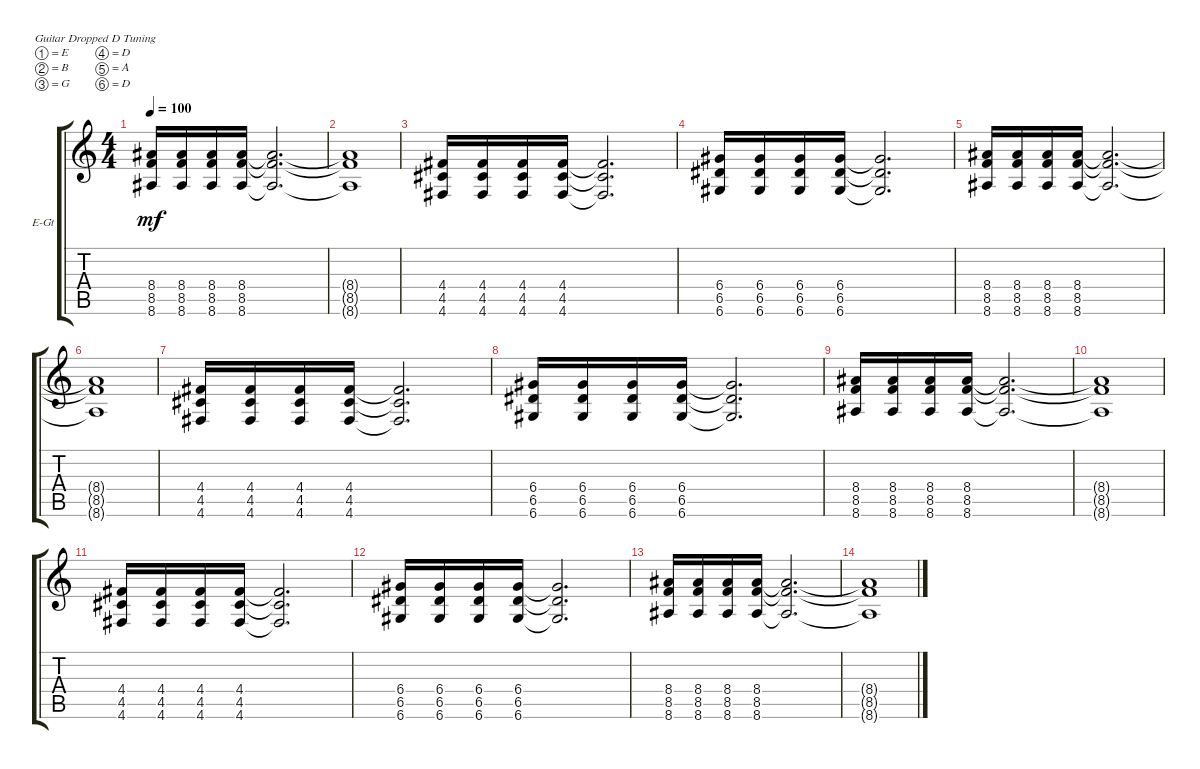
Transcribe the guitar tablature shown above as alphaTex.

\defaultSystemsLayout 4
\bracketExtendMode groupsimilarinstruments
\firstSystemTrackNameOrientation horizontal
\otherSystemsTrackNameOrientation horizontal
\track ("Electric Guitar" "E-Gt") {instrument acousticgrandpiano}
\staff {score tabs}
\tuning (E4 B3 G3 D3 A2 D2)
\displaytranspose 12
\ts (4 4)
\tempo 100
\clef g2
\ks c
(8.6 8.5 8.4).16{dy mf} (8.6 8.5 8.4).16 (8.4 8.5 8.6).16 (8.6 8.5 8.4).16 (8.6{t} 8.5{t} 8.4{t}).2{d} |
(8.4{t} 8.5{t} 8.6{t}).1 |
(4.6 4.5 4.4).16 (4.6 4.5 4.4).16 (4.4 4.5 4.6).16 (4.6 4.5 4.4).16 (4.6{t} 4.5{t} 4.4{t}).2{d} |
(6.6 6.5 6.4).16 (6.6 6.5 6.4).16 (6.4 6.5 6.6).16 (6.6 6.5 6.4).16 (6.6{t} 6.5{t} 6.4{t}).2{d} |
(8.6 8.5 8.4).16 (8.6 8.5 8.4).16 (8.4 8.5 8.6).16 (8.6 8.5 8.4).16 (8.6{t} 8.5{t} 8.4{t}).2{d} |
(8.4{t} 8.5{t} 8.6{t}).1 |
(4.6 4.5 4.4).16 (4.6 4.5 4.4).16 (4.4 4.5 4.6).16 (4.6 4.5 4.4).16 (4.6{t} 4.5{t} 4.4{t}).2{d} |
(6.6 6.5 6.4).16 (6.6 6.5 6.4).16 (6.4 6.5 6.6).16 (6.6 6.5 6.4).16 (6.6{t} 6.5{t} 6.4{t}).2{d} |
(8.6 8.5 8.4).16 (8.6 8.5 8.4).16 (8.4 8.5 8.6).16 (8.6 8.5 8.4).16 (8.6{t} 8.5{t} 8.4{t}).2{d} |
(8.4{t} 8.5{t} 8.6{t}).1 |
(4.6 4.5 4.4).16 (4.6 4.5 4.4).16 (4.4 4.5 4.6).16 (4.6 4.5 4.4).16 (4.6{t} 4.5{t} 4.4{t}).2{d} |
(6.6 6.5 6.4).16 (6.6 6.5 6.4).16 (6.4 6.5 6.6).16 (6.6 6.5 6.4).16 (6.6{t} 6.5{t} 6.4{t}).2{d} |
(8.6 8.5 8.4).16 (8.6 8.5 8.4).16 (8.4 8.5 8.6).16 (8.6 8.5 8.4).16 (8.6{t} 8.5{t} 8.4{t}).2{d} |
(8.4{t} 8.5{t} 8.6{t}).1
